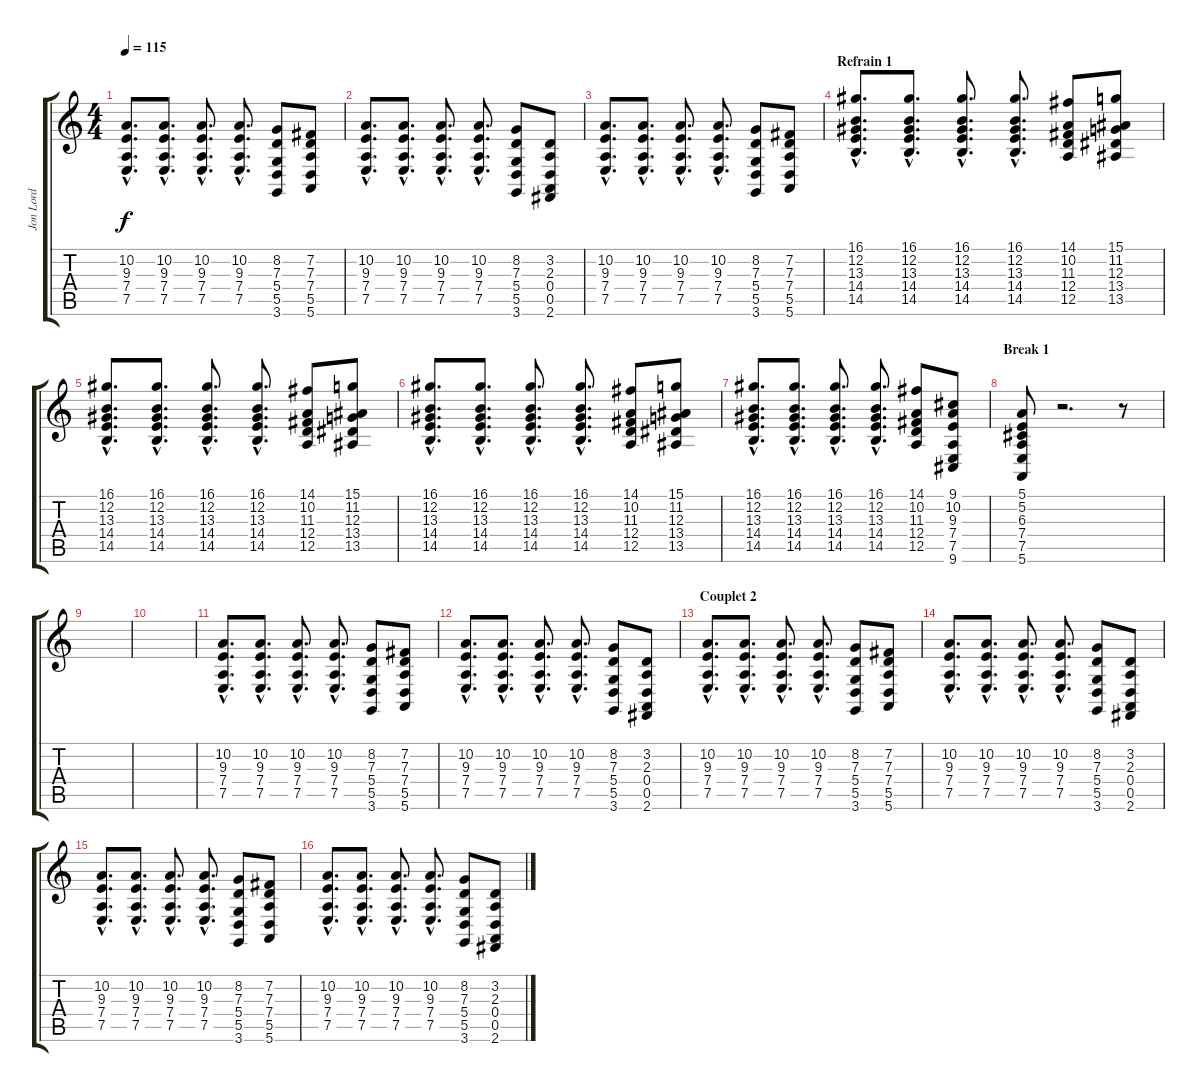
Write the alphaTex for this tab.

\track ("Jon Lord" "Jon Lord") {instrument drawbarorgan}
\staff {score tabs}
\tuning (E4 B3 G3 D3 A2 E2) {hide}
\ts (4 4)
\tempo 115
\clef g2
\ks c
(10.2{hac} 9.3{hac} 7.4{hac} 7.5{hac}).8{d dy f} (10.2{hac} 9.3{hac} 7.4{hac} 7.5{hac}).8{d} (10.2{hac} 9.3{hac} 7.4{hac} 7.5{hac}).8{d} (10.2{hac} 9.3{hac} 7.4{hac} 7.5{hac}).8{d} (8.2 7.3 5.4 5.5 3.6).8 (7.2 7.3 7.4 5.5 5.6).8 |
(10.2{hac} 9.3{hac} 7.4{hac} 7.5{hac}).8{d} (10.2{hac} 9.3{hac} 7.4{hac} 7.5{hac}).8{d} (10.2{hac} 9.3{hac} 7.4{hac} 7.5{hac}).8{d} (10.2{hac} 9.3{hac} 7.4{hac} 7.5{hac}).8{d} (8.2 7.3 5.4 5.5 3.6).8 (3.2 2.3 0.4 0.5 2.6).8 |
(10.2{hac} 9.3{hac} 7.4{hac} 7.5{hac}).8{d} (10.2{hac} 9.3{hac} 7.4{hac} 7.5{hac}).8{d} (10.2{hac} 9.3{hac} 7.4{hac} 7.5{hac}).8{d} (10.2{hac} 9.3{hac} 7.4{hac} 7.5{hac}).8{d} (8.2 7.3 5.4 5.5 3.6).8 (7.2 7.3 7.4 5.5 5.6).8 |
\section ("" "Refrain 1")
(16.1{hac} 12.2{hac} 13.3{hac} 14.4{hac} 14.5{hac}).8{d} (16.1{hac} 12.2{hac} 13.3{hac} 14.4{hac} 14.5{hac}).8{d} (16.1{hac} 12.2{hac} 13.3{hac} 14.4{hac} 14.5{hac}).8{d} (16.1{hac} 12.2{hac} 13.3{hac} 14.4{hac} 14.5{hac}).8{d} (14.1 10.2 11.3 12.4 12.5).8 (15.1 11.2 12.3 13.4 13.5).8 |
(16.1{hac} 12.2{hac} 13.3{hac} 14.4{hac} 14.5{hac}).8{d} (16.1{hac} 12.2{hac} 13.3{hac} 14.4{hac} 14.5{hac}).8{d} (16.1{hac} 12.2{hac} 13.3{hac} 14.4{hac} 14.5{hac}).8{d} (16.1{hac} 12.2{hac} 13.3{hac} 14.4{hac} 14.5{hac}).8{d} (14.1 10.2 11.3 12.4 12.5).8 (15.1 11.2 12.3 13.4 13.5).8 |
(16.1{hac} 12.2{hac} 13.3{hac} 14.4{hac} 14.5{hac}).8{d} (16.1{hac} 12.2{hac} 13.3{hac} 14.4{hac} 14.5{hac}).8{d} (16.1{hac} 12.2{hac} 13.3{hac} 14.4{hac} 14.5{hac}).8{d} (16.1{hac} 12.2{hac} 13.3{hac} 14.4{hac} 14.5{hac}).8{d} (14.1 10.2 11.3 12.4 12.5).8 (15.1 11.2 12.3 13.4 13.5).8 |
(16.1{hac} 12.2{hac} 13.3{hac} 14.4{hac} 14.5{hac}).8{d} (16.1{hac} 12.2{hac} 13.3{hac} 14.4{hac} 14.5{hac}).8{d} (16.1{hac} 12.2{hac} 13.3{hac} 14.4{hac} 14.5{hac}).8{d} (16.1{hac} 12.2{hac} 13.3{hac} 14.4{hac} 14.5{hac}).8{d} (14.1 10.2 11.3 12.4 12.5).8 (9.1 10.2 9.3 7.4 7.5 9.6).8 |
\section ("" "Break 1")
(5.1 5.2 6.3 7.4 7.5 5.6).8 r.2{d} r.8 |
|
|
(10.2{hac} 9.3{hac} 7.4{hac} 7.5{hac}).8{d} (10.2{hac} 9.3{hac} 7.4{hac} 7.5{hac}).8{d} (10.2{hac} 9.3{hac} 7.4{hac} 7.5{hac}).8{d} (10.2{hac} 9.3{hac} 7.4{hac} 7.5{hac}).8{d} (8.2 7.3 5.4 5.5 3.6).8 (7.2 7.3 7.4 5.5 5.6).8 |
(10.2{hac} 9.3{hac} 7.4{hac} 7.5{hac}).8{d} (10.2{hac} 9.3{hac} 7.4{hac} 7.5{hac}).8{d} (10.2{hac} 9.3{hac} 7.4{hac} 7.5{hac}).8{d} (10.2{hac} 9.3{hac} 7.4{hac} 7.5{hac}).8{d} (8.2 7.3 5.4 5.5 3.6).8 (3.2 2.3 0.4 0.5 2.6).8 |
\section ("" "Couplet 2")
(10.2{hac} 9.3{hac} 7.4{hac} 7.5{hac}).8{d} (10.2{hac} 9.3{hac} 7.4{hac} 7.5{hac}).8{d} (10.2{hac} 9.3{hac} 7.4{hac} 7.5{hac}).8{d} (10.2{hac} 9.3{hac} 7.4{hac} 7.5{hac}).8{d} (8.2 7.3 5.4 5.5 3.6).8 (7.2 7.3 7.4 5.5 5.6).8 |
(10.2{hac} 9.3{hac} 7.4{hac} 7.5{hac}).8{d} (10.2{hac} 9.3{hac} 7.4{hac} 7.5{hac}).8{d} (10.2{hac} 9.3{hac} 7.4{hac} 7.5{hac}).8{d} (10.2{hac} 9.3{hac} 7.4{hac} 7.5{hac}).8{d} (8.2 7.3 5.4 5.5 3.6).8 (3.2 2.3 0.4 0.5 2.6).8 |
(10.2{hac} 9.3{hac} 7.4{hac} 7.5{hac}).8{d} (10.2{hac} 9.3{hac} 7.4{hac} 7.5{hac}).8{d} (10.2{hac} 9.3{hac} 7.4{hac} 7.5{hac}).8{d} (10.2{hac} 9.3{hac} 7.4{hac} 7.5{hac}).8{d} (8.2 7.3 5.4 5.5 3.6).8 (7.2 7.3 7.4 5.5 5.6).8 |
(10.2{hac} 9.3{hac} 7.4{hac} 7.5{hac}).8{d} (10.2{hac} 9.3{hac} 7.4{hac} 7.5{hac}).8{d} (10.2{hac} 9.3{hac} 7.4{hac} 7.5{hac}).8{d} (10.2{hac} 9.3{hac} 7.4{hac} 7.5{hac}).8{d} (8.2 7.3 5.4 5.5 3.6).8 (3.2 2.3 0.4 0.5 2.6).8
